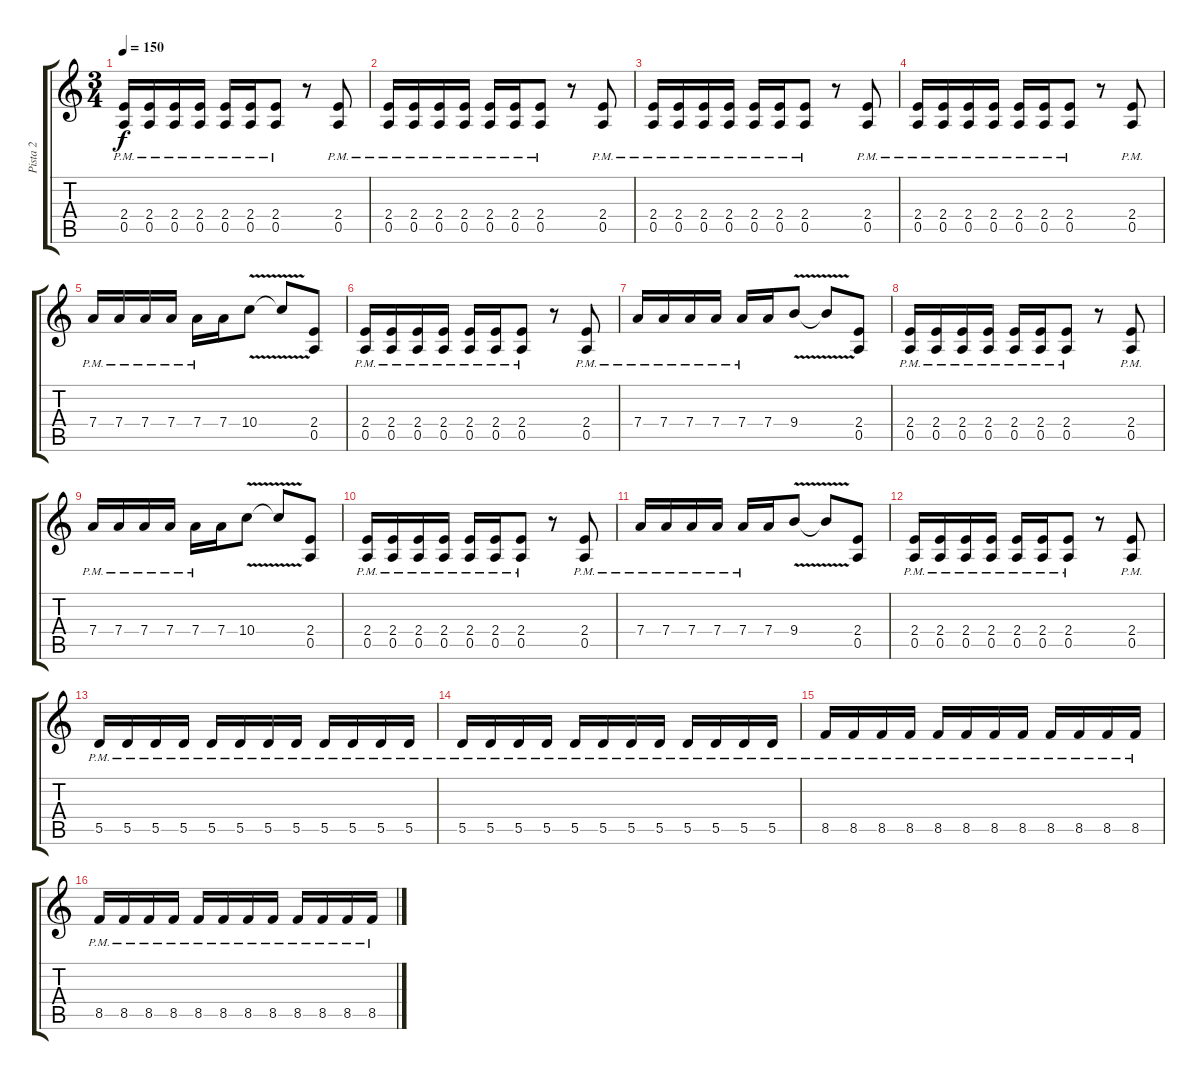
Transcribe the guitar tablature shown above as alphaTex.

\track ("Pista 2" "Pista 2") {instrument distortionguitar}
\staff {score tabs}
\tuning (E4 B3 G3 D3 A2 E2) {hide}
\ts (3 4)
\tempo 150
\clef g2
\ks c
(2.4{pm} 0.5{pm}).16{dy f} (2.4{pm} 0.5{pm}).16 (2.4{pm} 0.5{pm}).16 (2.4{pm} 0.5{pm}).16 (2.4{pm} 0.5{pm}).16 (2.4{pm} 0.5{pm}).16 (2.4{pm} 0.5{pm}).8 r.8 (2.4{pm} 0.5{pm}).8 |
(2.4{pm} 0.5{pm}).16 (2.4{pm} 0.5{pm}).16 (2.4{pm} 0.5{pm}).16 (2.4{pm} 0.5{pm}).16 (2.4{pm} 0.5{pm}).16 (2.4{pm} 0.5{pm}).16 (2.4{pm} 0.5{pm}).8 r.8 (2.4{pm} 0.5{pm}).8 |
(2.4{pm} 0.5{pm}).16 (2.4{pm} 0.5{pm}).16 (2.4{pm} 0.5{pm}).16 (2.4{pm} 0.5{pm}).16 (2.4{pm} 0.5{pm}).16 (2.4{pm} 0.5{pm}).16 (2.4{pm} 0.5{pm}).8 r.8 (2.4{pm} 0.5{pm}).8 |
(2.4{pm} 0.5{pm}).16 (2.4{pm} 0.5{pm}).16 (2.4{pm} 0.5{pm}).16 (2.4{pm} 0.5{pm}).16 (2.4{pm} 0.5{pm}).16 (2.4{pm} 0.5{pm}).16 (2.4{pm} 0.5{pm}).8 r.8 (2.4{pm} 0.5{pm}).8 |
7.4{pm}.16 7.4{pm}.16 7.4{pm}.16 7.4{pm}.16 7.4{pm}.16 7.4.16 10.4{v}.8 10.4{t}.8 (2.4 0.5).8 |
(2.4{pm} 0.5{pm}).16 (2.4{pm} 0.5{pm}).16 (2.4{pm} 0.5{pm}).16 (2.4{pm} 0.5{pm}).16 (2.4{pm} 0.5{pm}).16 (2.4{pm} 0.5{pm}).16 (2.4{pm} 0.5{pm}).8 r.8 (2.4{pm} 0.5{pm}).8 |
7.4{pm}.16 7.4{pm}.16 7.4{pm}.16 7.4{pm}.16 7.4{pm}.16 7.4.16 9.4{v}.8 9.4{t}.8 (2.4 0.5).8 |
(2.4{pm} 0.5{pm}).16 (2.4{pm} 0.5{pm}).16 (2.4{pm} 0.5{pm}).16 (2.4{pm} 0.5{pm}).16 (2.4{pm} 0.5{pm}).16 (2.4{pm} 0.5{pm}).16 (2.4{pm} 0.5{pm}).8 r.8 (2.4{pm} 0.5{pm}).8 |
7.4{pm}.16 7.4{pm}.16 7.4{pm}.16 7.4{pm}.16 7.4{pm}.16 7.4.16 10.4{v}.8 10.4{t}.8 (2.4 0.5).8 |
(2.4{pm} 0.5{pm}).16 (2.4{pm} 0.5{pm}).16 (2.4{pm} 0.5{pm}).16 (2.4{pm} 0.5{pm}).16 (2.4{pm} 0.5{pm}).16 (2.4{pm} 0.5{pm}).16 (2.4{pm} 0.5{pm}).8 r.8 (2.4{pm} 0.5{pm}).8 |
7.4{pm}.16 7.4{pm}.16 7.4{pm}.16 7.4{pm}.16 7.4{pm}.16 7.4.16 9.4{v}.8 9.4{t}.8 (2.4 0.5).8 |
(2.4{pm} 0.5{pm}).16 (2.4{pm} 0.5{pm}).16 (2.4{pm} 0.5{pm}).16 (2.4{pm} 0.5{pm}).16 (2.4{pm} 0.5{pm}).16 (2.4{pm} 0.5{pm}).16 (2.4{pm} 0.5{pm}).8 r.8 (2.4{pm} 0.5{pm}).8 |
5.5{pm}.16 5.5{pm}.16 5.5{pm}.16 5.5{pm}.16 5.5{pm}.16 5.5{pm}.16 5.5{pm}.16 5.5{pm}.16 5.5{pm}.16 5.5{pm}.16 5.5{pm}.16 5.5{pm}.16 |
5.5{pm}.16 5.5{pm}.16 5.5{pm}.16 5.5{pm}.16 5.5{pm}.16 5.5{pm}.16 5.5{pm}.16 5.5{pm}.16 5.5{pm}.16 5.5{pm}.16 5.5{pm}.16 5.5{pm}.16 |
8.5{pm}.16 8.5{pm}.16 8.5{pm}.16 8.5{pm}.16 8.5{pm}.16 8.5{pm}.16 8.5{pm}.16 8.5{pm}.16 8.5{pm}.16 8.5{pm}.16 8.5{pm}.16 8.5{pm}.16 |
8.5{pm}.16 8.5{pm}.16 8.5{pm}.16 8.5{pm}.16 8.5{pm}.16 8.5{pm}.16 8.5{pm}.16 8.5{pm}.16 8.5{pm}.16 8.5{pm}.16 8.5{pm}.16 8.5{pm}.16
